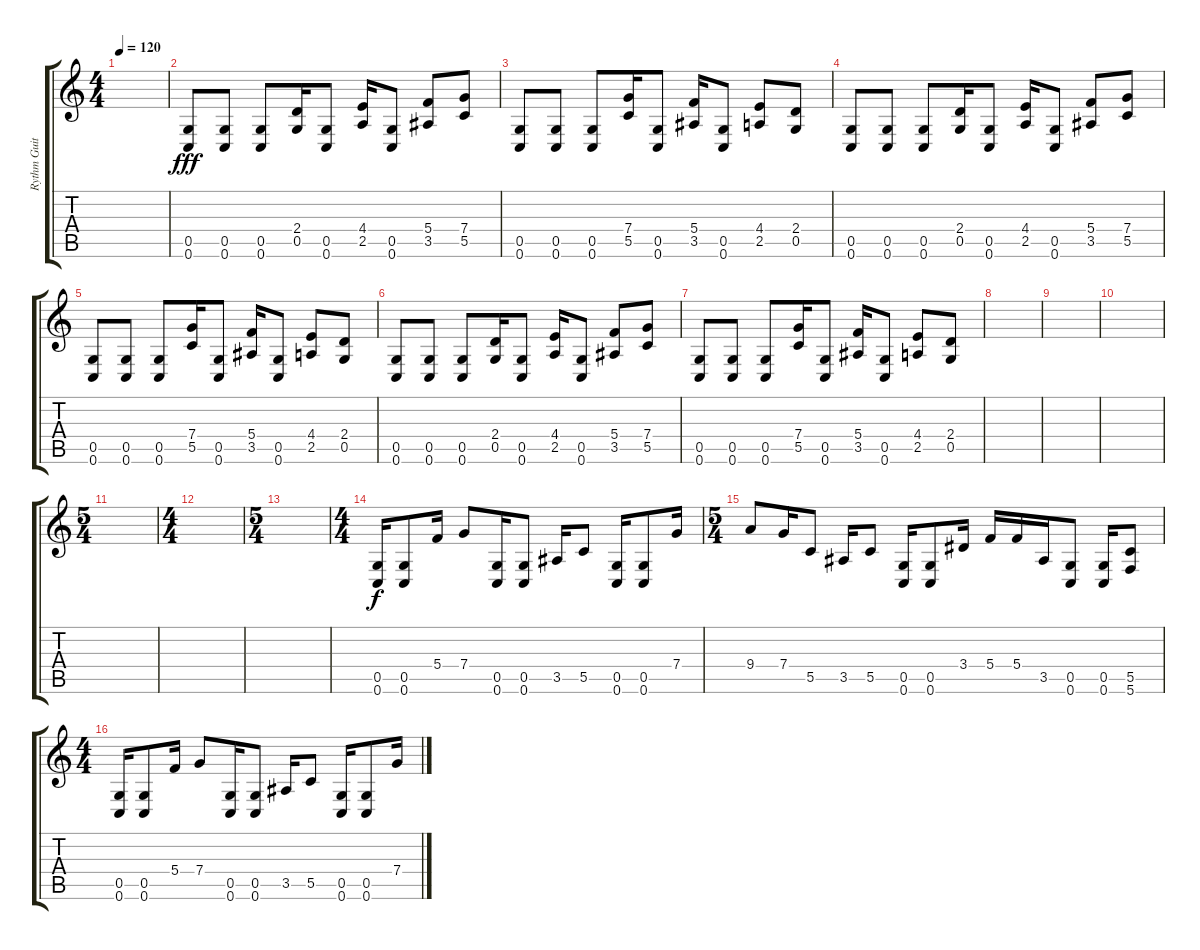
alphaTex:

\track ("Rythm Guitar" "Rythm Guit") {instrument distortionguitar}
\staff {score tabs}
\tuning (D4 A3 F3 C3 G2 C2) {hide}
\ts (4 4)
\tempo 120
\clef g2
\ks c
|
(0.5 0.6).8{dy fff} (0.5 0.6).8 (0.5 0.6).8 (2.4 0.5).16 (0.5 0.6).8 (4.4 2.5).16 (0.5 0.6).8 (5.4 3.5).8 (7.4 5.5).8 |
(0.5 0.6).8 (0.5 0.6).8 (0.5 0.6).8 (7.4 5.5).16 (0.5 0.6).8 (5.4 3.5).16 (0.5 0.6).8 (4.4 2.5).8 (2.4 0.5).8 |
(0.5 0.6).8 (0.5 0.6).8 (0.5 0.6).8 (2.4 0.5).16 (0.5 0.6).8 (4.4 2.5).16 (0.5 0.6).8 (5.4 3.5).8 (7.4 5.5).8 |
(0.5 0.6).8 (0.5 0.6).8 (0.5 0.6).8 (7.4 5.5).16 (0.5 0.6).8 (5.4 3.5).16 (0.5 0.6).8 (4.4 2.5).8 (2.4 0.5).8 |
(0.5 0.6).8 (0.5 0.6).8 (0.5 0.6).8 (2.4 0.5).16 (0.5 0.6).8 (4.4 2.5).16 (0.5 0.6).8 (5.4 3.5).8 (7.4 5.5).8 |
(0.5 0.6).8 (0.5 0.6).8 (0.5 0.6).8 (7.4 5.5).16 (0.5 0.6).8 (5.4 3.5).16 (0.5 0.6).8 (4.4 2.5).8 (2.4 0.5).8 |
|
|
|
\ts (5 4)
|
\ts (4 4)
|
\ts (5 4)
|
\ts (4 4)
(0.5 0.6).16{dy f} (0.5 0.6).8 5.4.16 7.4.8 (0.5 0.6).16 (0.5 0.6).8 3.5.16 5.5.8 (0.5 0.6).16 (0.5 0.6).8 7.4.16 |
\ts (5 4)
9.4.8 7.4.16 5.5.8 3.5.16 5.5.8 (0.5 0.6).16 (0.5 0.6).8 3.4.16 5.4.16 5.4.16 3.5.16 (0.5 0.6).8 (0.5 0.6).16 (5.5 5.6).8 |
\ts (4 4)
(0.5 0.6).16 (0.5 0.6).8 5.4.16 7.4.8 (0.5 0.6).16 (0.5 0.6).8 3.5.16 5.5.8 (0.5 0.6).16 (0.5 0.6).8 7.4.16
